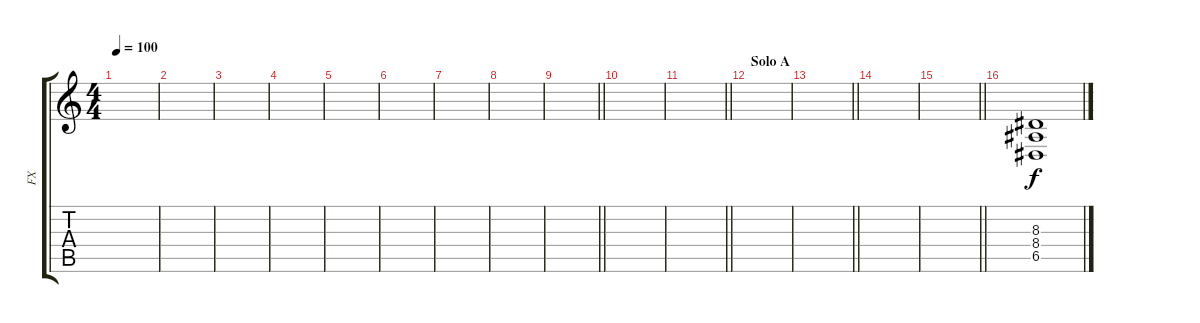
\track ("FX" "FX") {instrument fx7echoes}
\staff {score tabs}
\tuning (E4 B3 G3 D3 A2 E2) {hide}
\ts (4 4)
\tempo 100
\clef g2
\ks c
|
|
|
|
|
|
|
|
\barLineRight lightlight
|
|
\barLineRight lightlight
|
\section ("" "Solo A")
|
\barLineRight lightlight
|
|
\barLineRight lightlight
|
(8.3 8.4 6.5).1{volume 9}
